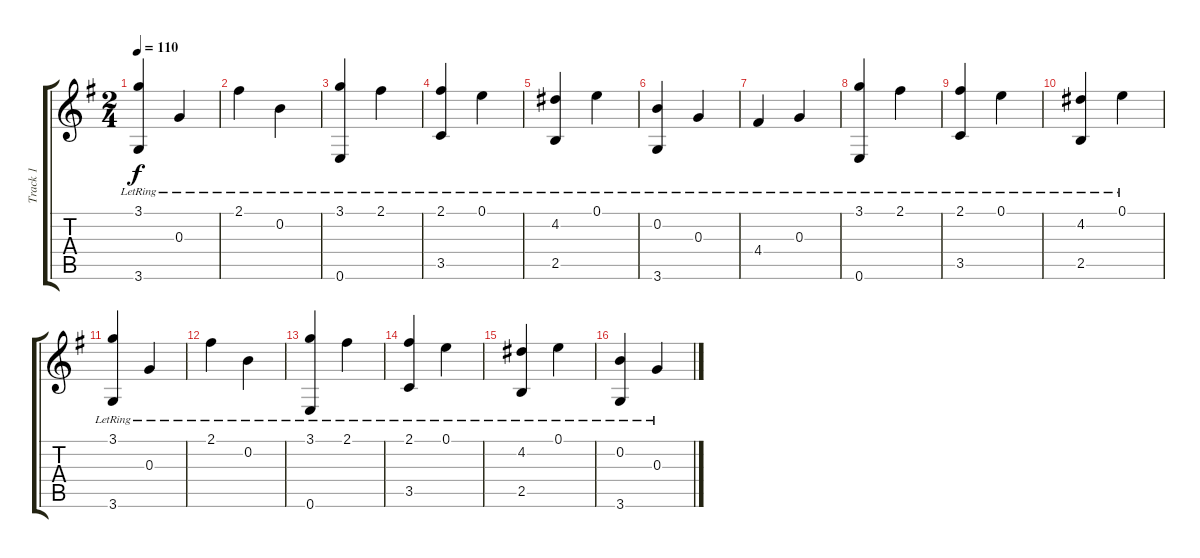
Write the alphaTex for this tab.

\track ("Track 1" "Track 1") {instrument acousticguitarnylon}
\staff {score tabs}
\tuning (E4 B3 G3 D3 A2 E2) {hide}
\ts (2 4)
\tempo 110
\clef g2
\ks g
(3.1{lr} 3.6{lr}).4{dy f} 0.3{lr}.4 |
2.1{lr}.4 0.2{lr}.4 |
(3.1{lr} 0.6{lr}).4 2.1{lr}.4 |
(2.1{lr} 3.5{lr}).4 0.1{lr}.4 |
(4.2{lr} 2.5{lr}).4 0.1{lr}.4 |
(0.2{lr} 3.6{lr}).4 0.3{lr}.4 |
4.4{lr}.4 0.3{lr}.4 |
(3.1{lr} 0.6{lr}).4 2.1{lr}.4 |
(2.1{lr} 3.5{lr}).4 0.1{lr}.4 |
(4.2{lr} 2.5{lr}).4 0.1{lr}.4 |
(3.1{lr} 3.6{lr}).4 0.3{lr}.4 |
2.1{lr}.4 0.2{lr}.4 |
(3.1{lr} 0.6{lr}).4 2.1{lr}.4 |
(2.1{lr} 3.5{lr}).4 0.1{lr}.4 |
(4.2{lr} 2.5{lr}).4 0.1{lr}.4 |
(0.2{lr} 3.6{lr}).4 0.3{lr}.4
